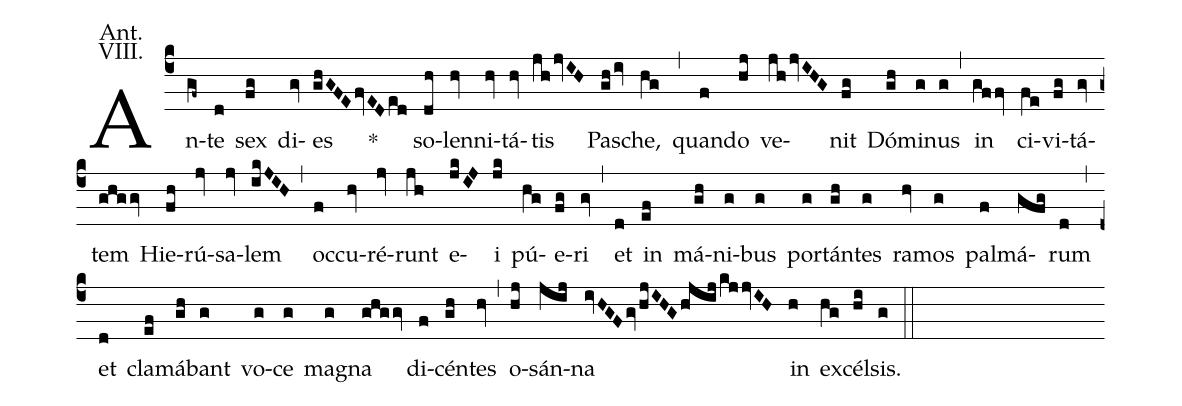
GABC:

annotation: Ant.;
annotation: VIII.;
%%
(c4) An(gf~)te(d) sex(fg) di(gv)es(ghGFEfvEDed) *() so(dh)len(hv)ni(hv)tá(hv)tis(jhjvIH) Pas(ghiv)che,(hg) (,)
quan(f)do(hj) ve(jhjvIHG)nit(fg) Dó(gh)mi(g)nus(g) (,)
in(gffv) ci(fe)vi(fg)tá(gv)tem(ghggv) Hie(fh)rú(jv)sa(jv)lem(ikJIH) (,)
oc(f)cu(hv)ré(jv)runt(jh) e(jkIJ)i(jk) pú(hg)e(fg)ri(gv) (,)
et(d) in(ef) má(gh)ni(g)bus(g) por(g)tán(gh)tes(g) ra(hv)mos(g) pal(f)má(gfg)rum(d) (,)
et(d) cla(ef)má(gh)bant(g) vo(g)ce(g) mag(g)na(ghggv) di(f)cén(gh)tes(hv) (,)
o(hj)sán(jij)na(ivHGFgvhjIHGhjijkjjvIH) in(h) ex(hg)cél(hi)sis.(g) (::)
